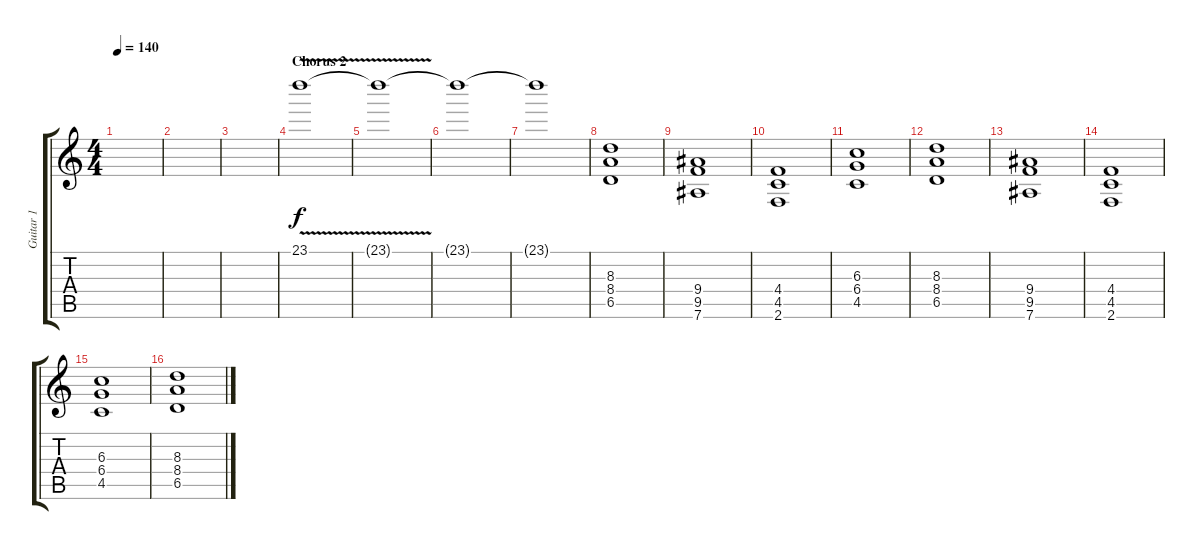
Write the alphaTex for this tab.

\track ("Guitar 1" "Guitar 1") {instrument distortionguitar}
\staff {score tabs}
\tuning (Eb4 Bb3 Gb3 Db3 Ab2 Eb2) {hide}
\ts (4 4)
\tempo 140
\clef g2
\ks c
|
|
|
\section ("" "Chorus 2")
23.1{v}.1 |
23.1{t}.1 |
23.1{t}.1 |
23.1{t}.1 |
(8.3 8.4 6.5).1 |
(9.4 9.5 7.6).1 |
(4.4 4.5 2.6).1 |
(6.3 6.4 4.5).1 |
(8.3 8.4 6.5).1 |
(9.4 9.5 7.6).1 |
(4.4 4.5 2.6).1 |
(6.3 6.4 4.5).1 |
(8.3 8.4 6.5).1
